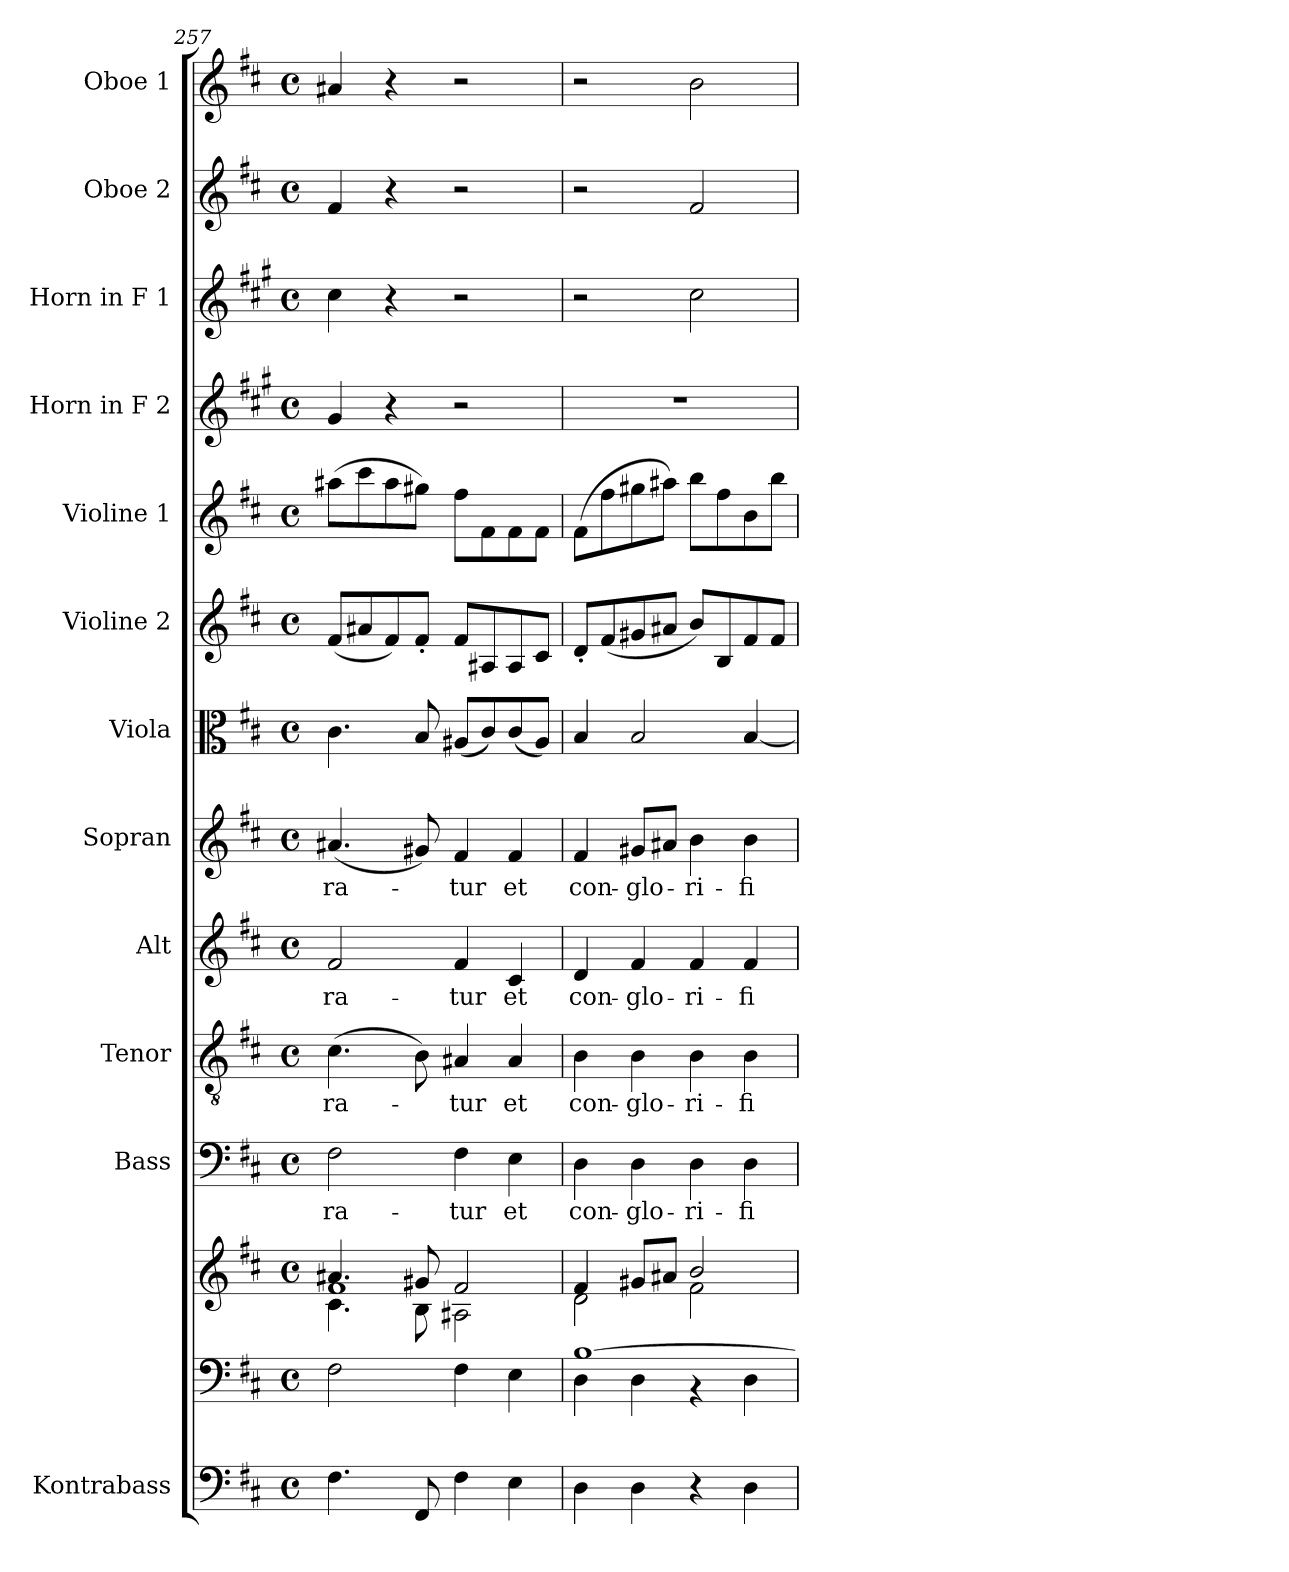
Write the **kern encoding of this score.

**kern	**kern	**kern	**kern	**text	**kern	**text	**kern	**text	**kern	**text	**kern	**kern	**kern	**kern	**kern	**kern	**kern
*part13	*part12	*part12	*part11	*part11	*part10	*part10	*part9	*part9	*part8	*part8	*part7	*part6	*part5	*part4	*part3	*part2	*part1
*staff14	*staff13	*staff12	*staff11	*staff11	*staff10	*staff10	*staff9	*staff9	*staff8	*staff8	*staff7	*staff6	*staff5	*staff4	*staff3	*staff2	*staff1
*I"Kontrabass	*	*	*I"Bass	*	*I"Tenor	*	*I"Alt	*	*I"Sopran	*	*I"Viola	*I"Violine 2	*I"Violine 1	*I"Horn in F 2	*I"Horn in F 1	*I"Oboe 2	*I"Oboe 1
*I'Kb.	*	*	*I'B.	*	*I'T.	*	*I'A.	*	*I'S.	*	*I'Vla.	*I'Vl. 2	*I'Vl. 1	*	*	*I'Ob. 2	*I'Ob. 1
!!LO:PB:g=z
*clefF4	*clefF4	*clefG2	*clefF4	*	*clefGv2	*	*clefG2	*	*clefG2	*	*clefC3	*clefG2	*clefG2	*clefG2	*clefG2	*clefG2	*clefG2
*ITrd7c12	*	*	*	*	*	*	*	*	*	*	*	*	*	*ITrd4c7	*ITrd4c7	*	*
*k[f#c#]	*k[f#c#]	*k[f#c#]	*k[f#c#]	*	*k[f#c#]	*	*k[f#c#]	*	*k[f#c#]	*	*k[f#c#]	*k[f#c#]	*k[f#c#]	*k[f#c#]	*k[f#c#]	*k[f#c#]	*k[f#c#]
*D:	*D:	*D:	*D:	*	*D:	*	*D:	*	*D:	*	*D:	*D:	*D:	*D:	*D:	*D:	*D:
*M4/4	*M4/4	*M4/4	*M4/4	*	*M4/4	*	*M4/4	*	*M4/4	*	*M4/4	*M4/4	*M4/4	*M4/4	*M4/4	*M4/4	*M4/4
*met(c)	*met(c)	*met(c)	*met(c)	*	*met(c)	*	*met(c)	*	*met(c)	*	*met(c)	*met(c)	*met(c)	*met(c)	*met(c)	*met(c)	*met(c)
=257	=257	=257	=257	=257	=257	=257	=257	=257	=257	=257	=257	=257	=257	=257	=257	=257	=257
*	*	*^	*	*	*	*	*	*	*	*	*	*	*	*	*	*	*
*	*	*	*^	*	*	*	*	*	*	*	*	*	*	*	*	*	*	*
!	!	!	!	!	!	!LO:LY:b	!	!LO:LY:b	!	!LO:LY:b	!	!LO:LY:b	!	!	!	!	!	!	!
4.FF#\	2F#\	4.a#X/	4.c#\	1f#	2F#\	-ra-	(>4.c#\	-ra-	2f#/	-ra-	(<4.a#X/	-ra-	4.c#\	(<8f#/L	(>8aa#X\L	4c#/	4f#\	4f#/	4a#X/
.	.	.	.	.	.	.	.	.	.	.	.	.	.	8a#X/	8ccc#\	.	.	.	.
.	.	.	.	.	.	.	.	.	.	.	.	.	.	8f#/)	8aa#\	4r	4r	4r	4r
8FFF#/	.	8g#X/	8B\	.	.	.	8B\)	.	.	.	8g#X/)	.	8B/	8f#'</J	8gg#X\J)	.	.	.	.
!	!	!	!	!	!	!LO:LY:b	!	!LO:LY:b	!	!LO:LY:b	!	!LO:LY:b	!	!	!	!	!	!	!
4FF#\	4F#\	2f#/	2A#X\	.	4F#\	-tur	4A#X/	-tur	4f#/	-tur	4f#/	-tur	(<8A#X/L	8f#/L	8ff#\L	2r	2r	2r	2r
.	.	.	.	.	.	.	.	.	.	.	.	.	8c#/)	8A#X/	8f#\	.	.	.	.
!	!	!	!	!	!	!LO:LY:b	!	!LO:LY:b	!	!LO:LY:b	!	!LO:LY:b	!	!	!	!	!	!	!
4EE\	4E\	.	.	.	4E\	et	4A#/	et	4c#/	et	4f#/	et	(<8c#/	8A#/	8f#\	.	.	.	.
.	.	.	.	.	.	.	.	.	.	.	.	.	8A#/J)	8c#/J	8f#\J	.	.	.	.
*	*	*	*v	*v	*	*	*	*	*	*	*	*	*	*	*	*	*	*	*
=258	=258	=258	=258	=258	=258	=258	=258	=258	=258	=258	=258	=258	=258	=258	=258	=258	=258	=258
*	*^	*	*	*	*	*	*	*	*	*	*	*	*	*	*	*	*	*
!	!	!	!	!	!	!LO:LY:b	!	!LO:LY:b	!	!LO:LY:b	!	!LO:LY:b	!	!	!	!	!	!	!
4DD\	[>1B	4D\	4f#/	2d\	4D\	con-	4B\	con-	4d/	con-	4f#/	con-	4B/	8d'</L	(>8f#\L	1r	2r	2r	2r
.	.	.	.	.	.	.	.	.	.	.	.	.	.	(<8f#/	8ff#\	.	.	.	.
!	!	!	!	!	!	!LO:LY:b	!	!LO:LY:b	!	!LO:LY:b	!	!LO:LY:b	!	!	!	!	!	!	!
4DD\	.	4D\	8g#X/L	.	4D\	-glo-	4B\	-glo-	4f#/	-glo-	8g#X/L	-glo-	2B/	8g#X/	8gg#X\	.	.	.	.
.	.	.	8a#X/J	.	.	.	.	.	.	.	8a#X/J	.	.	8a#X/J	8aa#X\J)	.	.	.	.
!	!	!	!	!	!	!LO:LY:b	!	!LO:LY:b	!	!LO:LY:b	!	!LO:LY:b	!	!	!	!	!	!	!
4r	.	4r	2b/	2f#\	4D\	-ri-	4B\	-ri-	4f#/	-ri-	4b\	-ri-	.	8b/L)	8bb\L	.	2f#\	2f#/	2b\
.	.	.	.	.	.	.	.	.	.	.	.	.	.	8B/	8ff#\	.	.	.	.
!	!	!	!	!	!	!LO:LY:b	!	!LO:LY:b	!	!LO:LY:b	!	!LO:LY:b	!	!	!	!	!	!	!
4DD\	.	4D\	.	.	4D\	-fi-	4B\	-fi-	4f#/	-fi-	4b\	-fi-	[4B/	8f#/	8b\	.	.	.	.
.	.	.	.	.	.	.	.	.	.	.	.	.	.	8f#/J	8bb\J	.	.	.	.
*	*v	*v	*	*	*	*	*	*	*	*	*	*	*	*	*	*	*	*	*
*	*	*v	*v	*	*	*	*	*	*	*	*	*	*	*	*	*	*	*
=	=	=	=	=	=	=	=	=	=	=	=	=	=	=	=	=	=
*-	*-	*-	*-	*-	*-	*-	*-	*-	*-	*-	*-	*-	*-	*-	*-	*-	*-
